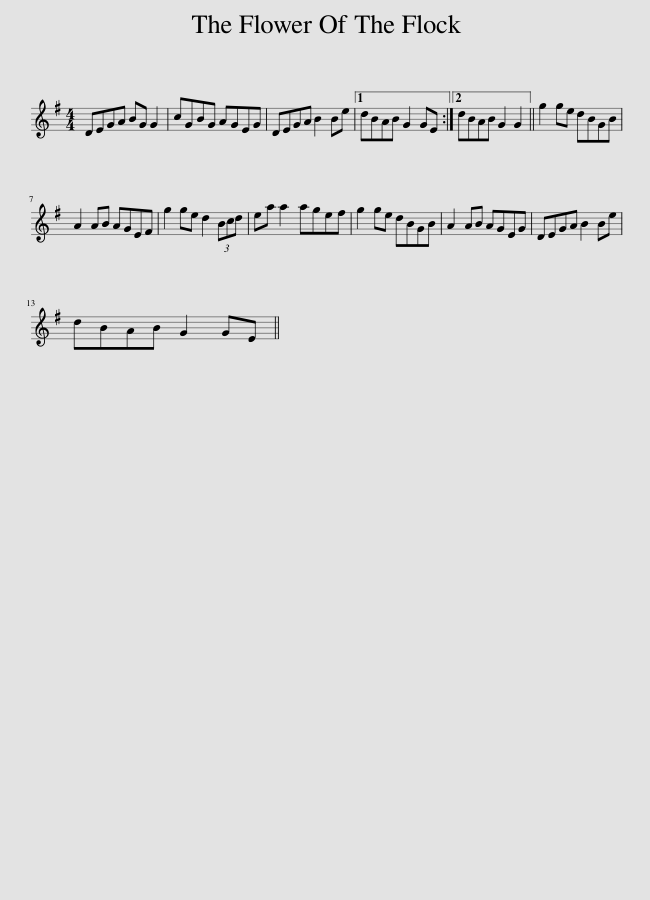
X:1
L:1/8
M:4/4
I:linebreak $
K:G
V:1 treble
V:1
 DEGA BG G2 | cGBG AGEG | DEGA B2 Be |1 dBAB G2 GE :|2 dBAB G2 G2 || %5
 g2 ge dBGB |$ A2 AB AGEF | g2 ge d2 (3Bcd | ea a2 agef | g2 ge dBGB | %10
 A2 AB AGEG | DEGA B2 Be |$ dBAB G2 GE || %13
